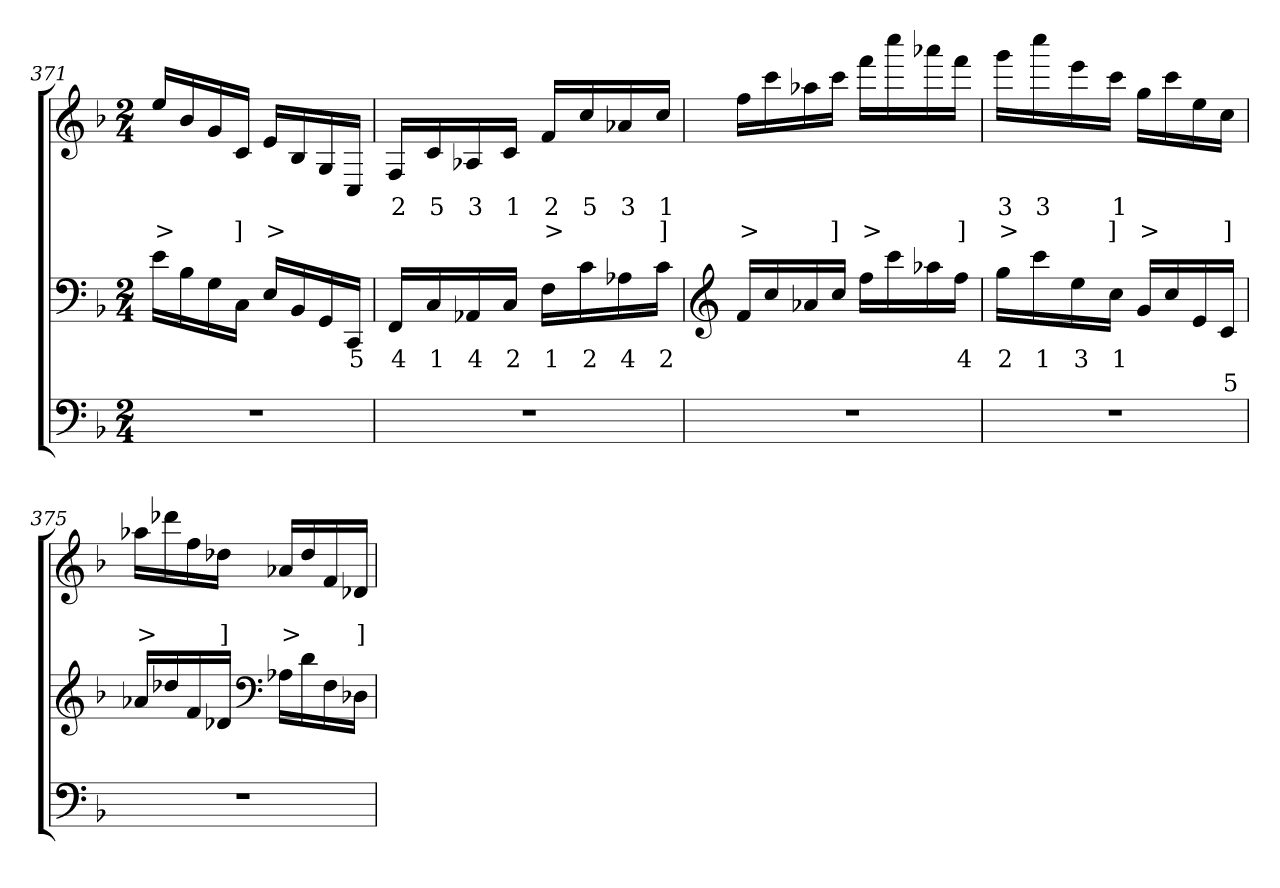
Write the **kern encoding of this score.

**kern	**kern	**text	**text	**kern	**text	**text
*part3	*part2	*part2	*part2	*part1	*part1	*part1
*staff3	*staff2	*staff2	*staff2	*staff1	*staff1	*staff1
*clefF4	*clefF4	*	*	*clefG2	*	*
*k[b-]	*k[b-]	*	*	*k[b-]	*	*
*M2/4	*M2/4	*	*	*M2/4	*	*
=371	=371	=371	=371	=371	=371	=371
2r	16eLL	.	.	16eeLL	.	>
.	16B-	.	.	16b-	.	.
.	16G	.	.	16g	.	.
.	16CJJ	.	.	16cJJ	.	]
.	16ELL	.	.	16e\LL	.	>
.	16BB-	.	.	16B-\	.	.
.	16GG	.	.	16G/	.	.
.	16CCJJ	5	.	16C/JJ	.	.
=372	=372	=372	=372	=372	=372	=372
2r	16FFLL	4	.	16FLL	2	.
.	16C	1	.	16c	5	.
.	16AA-X	4	.	16A-X	3	.
.	16CJJ	2	.	16cJJ	1	.
.	16FLL	1	.	16fLL	2	>
.	16c	2	.	16cc	5	.
.	16A-	4	.	16a-	3	.
.	16cJJ	2	.	16ccJJ	1	]
=373	=373	=373	=373	=373	=373	=373
*	*clefG2	*	*	*	*	*
2r	16fLL	.	.	16ffLL	.	>
.	16cc	.	.	16ccc	.	.
.	16a-X	.	.	16aa-X	.	.
.	16ccJJ	.	.	16cccJJ	.	]
.	16ffLL	.	.	16fffLL	.	>
.	16ccc	.	.	16cccc	.	.
.	16aa-	.	.	16aaa-	.	.
.	16ffJJ	4	.	16fffJJ	.	]
=374	=374	=374	=374	=374	=374	=374
2r	16ggLL	2	.	16gggLL	3	>
.	16ccc	1	.	16cccc	3	.
.	16ee	3	.	16eee	.	.
.	16ccJJ	1	.	16cccJJ	1	]
.	16gLL	.	.	16ggLL	.	>
.	16cc	.	.	16ccc	.	.
.	16e	.	.	16ee	.	.
.	16cJJ	.	5	16ccJJ	.	]
=375	=375	=375	=375	=375	=375	=375
2r	16a-XLL	.	.	16aa-XLL	.	>
.	16dd-X	.	.	16ddd-X	.	.
.	16f	.	.	16ff	.	.
.	16d-JJ	.	.	16dd-JJ	.	]
*	*clefF4	*	*	*	*	*
.	16A-LL	.	.	16a-LL	.	>
.	16d-	.	.	16dd-	.	.
.	16F	.	.	16f	.	.
.	16D-JJ	.	.	16d-JJ	.	]
=	=	=	=	=	=	=
*-	*-	*-	*-	*-	*-	*-
